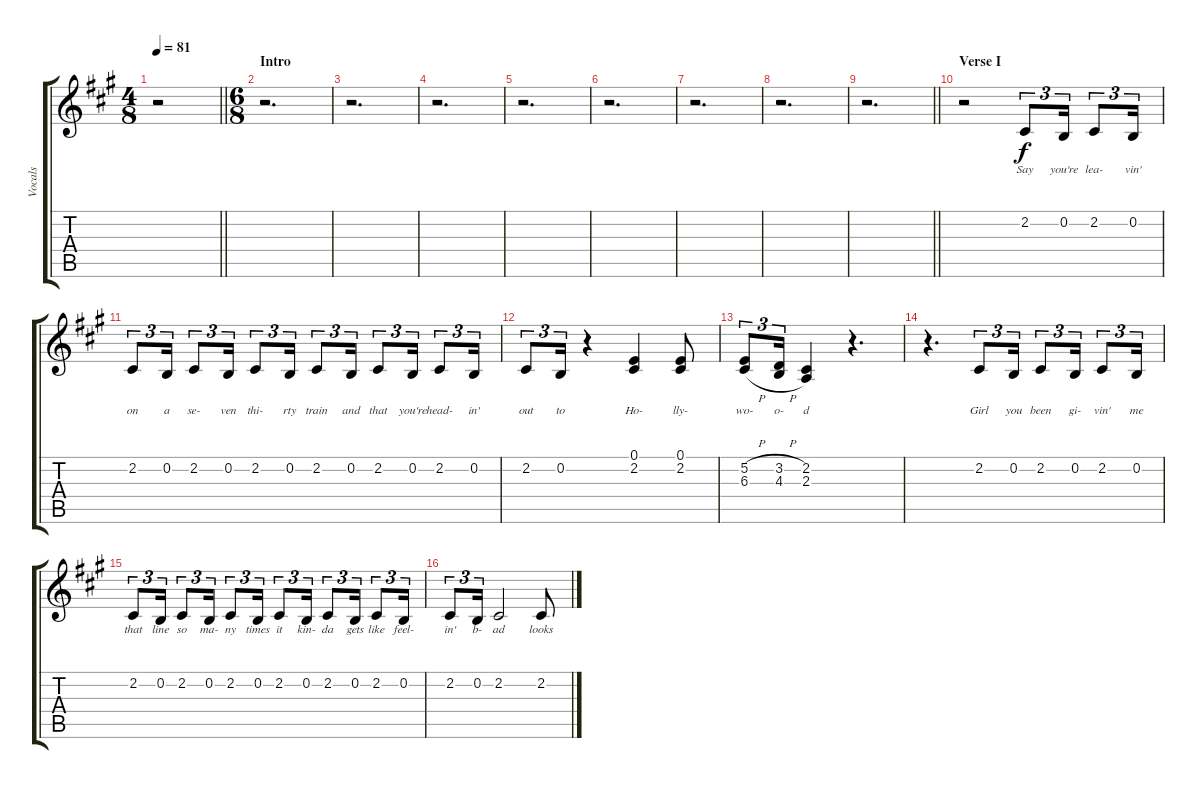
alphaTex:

\track ("Vocals" "Vocals") {instrument altosax}
\staff {score tabs}
\tuning (E4 B3 G3 D3 A2 E2) {hide}
\ts (4 8)
\tempo 81
\clef g2
\barLineRight lightlight
\ks a
r.2{dy f instrument altosax} |
\ts (6 8)
\section ("" "Intro")
r.2{d} |
r.2{d} |
r.2{d} |
r.2{d} |
r.2{d} |
r.2{d} |
r.2{d} |
\barLineRight lightlight
r.2{d} |
\section ("" "Verse I")
r.2 2.2.8{tu (3 2) lyrics (0 "Say") lyrics (1 "") lyrics (2 "") lyrics (3 "") lyrics (4 "")} 0.2.16{tu (3 2) lyrics (0 "you're") lyrics (1 "") lyrics (2 "") lyrics (3 "") lyrics (4 "")} 2.2.8{tu (3 2) lyrics (0 "lea-") lyrics (1 "") lyrics (2 "") lyrics (3 "") lyrics (4 "")} 0.2.16{tu (3 2) lyrics (0 "vin'") lyrics (1 "") lyrics (2 "") lyrics (3 "") lyrics (4 "")} |
2.2.8{tu (3 2) lyrics (0 "on") lyrics (1 "") lyrics (2 "") lyrics (3 "") lyrics (4 "")} 0.2.16{tu (3 2) lyrics (0 "a") lyrics (1 "") lyrics (2 "") lyrics (3 "") lyrics (4 "")} 2.2.8{tu (3 2) lyrics (0 "se-") lyrics (1 "") lyrics (2 "") lyrics (3 "") lyrics (4 "")} 0.2.16{tu (3 2) lyrics (0 "ven") lyrics (1 "") lyrics (2 "") lyrics (3 "") lyrics (4 "")} 2.2.8{tu (3 2) lyrics (0 "thi-") lyrics (1 "") lyrics (2 "") lyrics (3 "") lyrics (4 "")} 0.2.16{tu (3 2) lyrics (0 "rty") lyrics (1 "") lyrics (2 "") lyrics (3 "") lyrics (4 "")} 2.2.8{tu (3 2) lyrics (0 "train") lyrics (1 "") lyrics (2 "") lyrics (3 "") lyrics (4 "")} 0.2.16{tu (3 2) lyrics (0 "and") lyrics (1 "") lyrics (2 "") lyrics (3 "") lyrics (4 "")} 2.2.8{tu (3 2) lyrics (0 "that") lyrics (1 "") lyrics (2 "") lyrics (3 "") lyrics (4 "")} 0.2.16{tu (3 2) lyrics (0 "you're") lyrics (1 "") lyrics (2 "") lyrics (3 "") lyrics (4 "")} 2.2.8{tu (3 2) lyrics (0 "head-") lyrics (1 "") lyrics (2 "") lyrics (3 "") lyrics (4 "")} 0.2.16{tu (3 2) lyrics (0 "in'") lyrics (1 "") lyrics (2 "") lyrics (3 "") lyrics (4 "")} |
2.2.8{tu (3 2) lyrics (0 "out") lyrics (1 "") lyrics (2 "") lyrics (3 "") lyrics (4 "")} 0.2.16{tu (3 2) lyrics (0 "to") lyrics (1 "") lyrics (2 "") lyrics (3 "") lyrics (4 "")} r.4 (0.1 2.2).4{lyrics (0 "Ho-") lyrics (1 "") lyrics (2 "") lyrics (3 "") lyrics (4 "")} (0.1 2.2).8{lyrics (0 "lly-") lyrics (1 "") lyrics (2 "") lyrics (3 "") lyrics (4 "")} |
(5.2{h} 6.3{h}).8{tu (3 2) lyrics (0 "wo-") lyrics (1 "") lyrics (2 "") lyrics (3 "") lyrics (4 "")} (3.2{h} 4.3{h}).16{tu (3 2) lyrics (0 "o-") lyrics (1 "") lyrics (2 "") lyrics (3 "") lyrics (4 "")} (2.2 2.3).4{lyrics (0 "d") lyrics (1 "") lyrics (2 "") lyrics (3 "") lyrics (4 "")} r.4{d} |
r.4{d} 2.2.8{tu (3 2) lyrics (0 "Girl") lyrics (1 "") lyrics (2 "") lyrics (3 "") lyrics (4 "")} 0.2.16{tu (3 2) lyrics (0 "you") lyrics (1 "") lyrics (2 "") lyrics (3 "") lyrics (4 "")} 2.2.8{tu (3 2) lyrics (0 "been") lyrics (1 "") lyrics (2 "") lyrics (3 "") lyrics (4 "")} 0.2.16{tu (3 2) lyrics (0 "gi-") lyrics (1 "") lyrics (2 "") lyrics (3 "") lyrics (4 "")} 2.2.8{tu (3 2) lyrics (0 "vin'") lyrics (1 "") lyrics (2 "") lyrics (3 "") lyrics (4 "")} 0.2.16{tu (3 2) lyrics (0 "me") lyrics (1 "") lyrics (2 "") lyrics (3 "") lyrics (4 "")} |
2.2.8{tu (3 2) lyrics (0 "that") lyrics (1 "") lyrics (2 "") lyrics (3 "") lyrics (4 "")} 0.2.16{tu (3 2) lyrics (0 "line") lyrics (1 "") lyrics (2 "") lyrics (3 "") lyrics (4 "")} 2.2.8{tu (3 2) lyrics (0 "so") lyrics (1 "") lyrics (2 "") lyrics (3 "") lyrics (4 "")} 0.2.16{tu (3 2) lyrics (0 "ma-") lyrics (1 "") lyrics (2 "") lyrics (3 "") lyrics (4 "")} 2.2.8{tu (3 2) lyrics (0 "ny") lyrics (1 "") lyrics (2 "") lyrics (3 "") lyrics (4 "")} 0.2.16{tu (3 2) lyrics (0 "times") lyrics (1 "") lyrics (2 "") lyrics (3 "") lyrics (4 "")} 2.2.8{tu (3 2) lyrics (0 "it") lyrics (1 "") lyrics (2 "") lyrics (3 "") lyrics (4 "")} 0.2.16{tu (3 2) lyrics (0 "kin-") lyrics (1 "") lyrics (2 "") lyrics (3 "") lyrics (4 "")} 2.2.8{tu (3 2) lyrics (0 "da") lyrics (1 "") lyrics (2 "") lyrics (3 "") lyrics (4 "")} 0.2.16{tu (3 2) lyrics (0 "gets") lyrics (1 "") lyrics (2 "") lyrics (3 "") lyrics (4 "")} 2.2.8{tu (3 2) lyrics (0 "like") lyrics (1 "") lyrics (2 "") lyrics (3 "") lyrics (4 "")} 0.2.16{tu (3 2) lyrics (0 "feel-") lyrics (1 "") lyrics (2 "") lyrics (3 "") lyrics (4 "")} |
2.2.8{tu (3 2) lyrics (0 "in'") lyrics (1 "") lyrics (2 "") lyrics (3 "") lyrics (4 "")} 0.2.16{tu (3 2) lyrics (0 "b-") lyrics (1 "") lyrics (2 "") lyrics (3 "") lyrics (4 "")} 2.2.2{lyrics (0 "ad") lyrics (1 "") lyrics (2 "") lyrics (3 "") lyrics (4 "")} 2.2.8{lyrics (0 "looks") lyrics (1 "") lyrics (2 "") lyrics (3 "") lyrics (4 "")}
